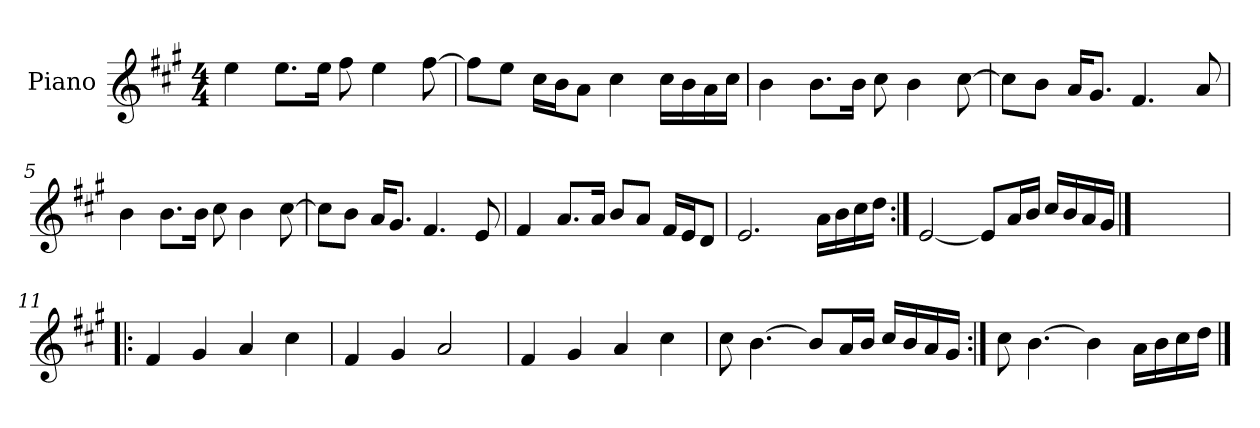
**kern
*part1
*staff1
*I"Piano
*I'Pno
*clefG2
*k[f#c#g#]
*A:
*M4/4
=1
4ee\
8.ee\L
16ee\Jk
8ff#\
4ee\
[8ff#\
=2
8ff#\L]
8ee\J
16cc#\LL
16b\J
8a\J
4cc#\
16cc#\LL
16b\
16a\
16cc#\JJ
=3
4b\
8.b\L
16b\Jk
8cc#\
4b\
[8cc#\
=4
8cc#\L]
8b\J
16a/KL
8.g#/J
4.f#/
8a/
=5
4b\
8.b\L
16b\Jk
8cc#\
4b\
[8cc#\
!!LO:LB:g=z
=6
8cc#\L]
8b\J
16a/KL
8.g#/J
4.f#/
8e/
=7
4f#/
8.a/L
16a/Jk
8b/L
8a/J
16f#/LL
16e/J
8d/J
=8
2.e/
16a\LL
16b\
16cc#\
16dd\JJ
=9:|!
[2e/
8e/L]
16a/L
16b/JJ
16cc#/LL
16b/
16a/
16g#/JJ
==10
1ryy
=11!|:
4f#/
4g#/
4a/
4cc#\
!!LO:LB:g=z
=12
4f#/
4g#/
2a/
=13
4f#/
4g#/
4a/
4cc#\
=14
8cc#\
[4.b\
8b/L]
16a/L
16b/JJ
16cc#/LL
16b/
16a/
16g#/JJ
=15:|!
8cc#\
[4.b\
4b\]
16a\LL
16b\
16cc#\
16dd\JJ
==
*-
